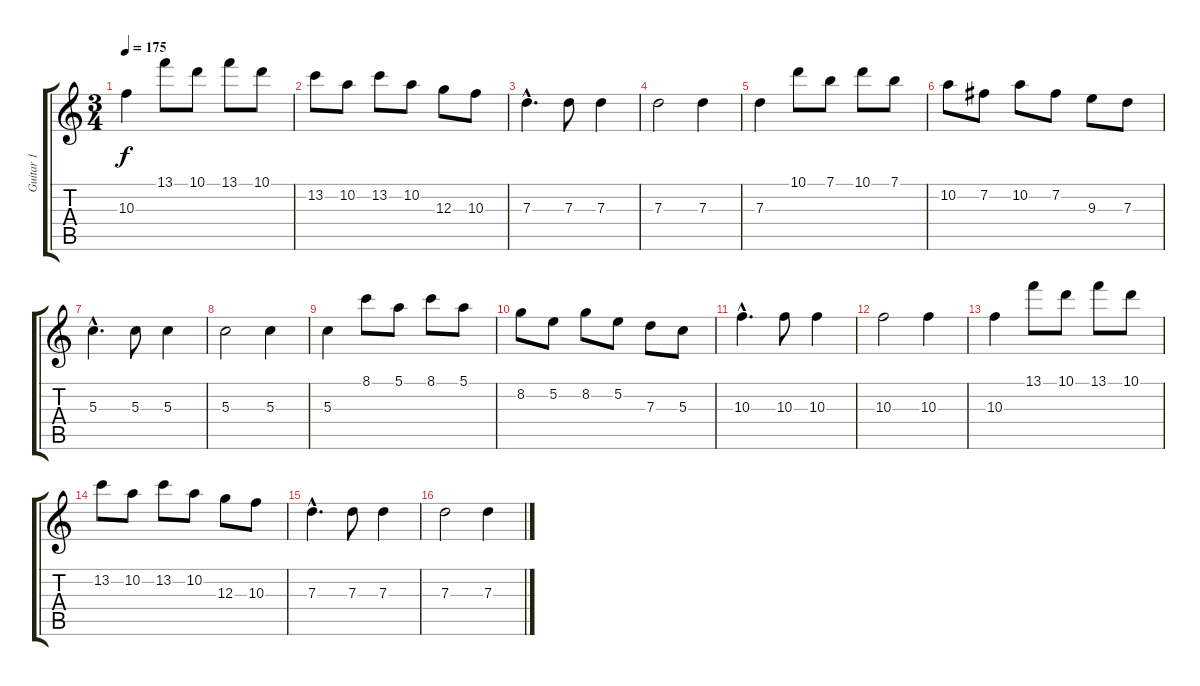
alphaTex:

\track ("Guitar 1" "Guitar 1") {instrument electricguitarclean}
\staff {score tabs}
\tuning (E4 B3 G3 D3 A2 E2) {hide}
\ts (3 4)
\tempo 175
\clef g2
\ks c
10.3.4{dy f} 13.1.8 10.1.8 13.1.8 10.1.8 |
13.2.8 10.2.8 13.2.8 10.2.8 12.3.8 10.3.8 |
7.3{hac}.4{d} 7.3.8 7.3.4 |
7.3.2 7.3.4 |
7.3.4 10.1.8 7.1.8 10.1.8 7.1.8 |
10.2.8 7.2.8 10.2.8 7.2.8 9.3.8 7.3.8 |
5.3{hac}.4{d} 5.3.8 5.3.4 |
5.3.2 5.3.4 |
5.3.4 8.1.8 5.1.8 8.1.8 5.1.8 |
8.2.8 5.2.8 8.2.8 5.2.8 7.3.8 5.3.8 |
10.3{hac}.4{d} 10.3.8 10.3.4 |
10.3.2 10.3.4 |
10.3.4 13.1.8 10.1.8 13.1.8 10.1.8 |
13.2.8 10.2.8 13.2.8 10.2.8 12.3.8 10.3.8 |
7.3{hac}.4{d} 7.3.8 7.3.4 |
7.3.2 7.3.4
